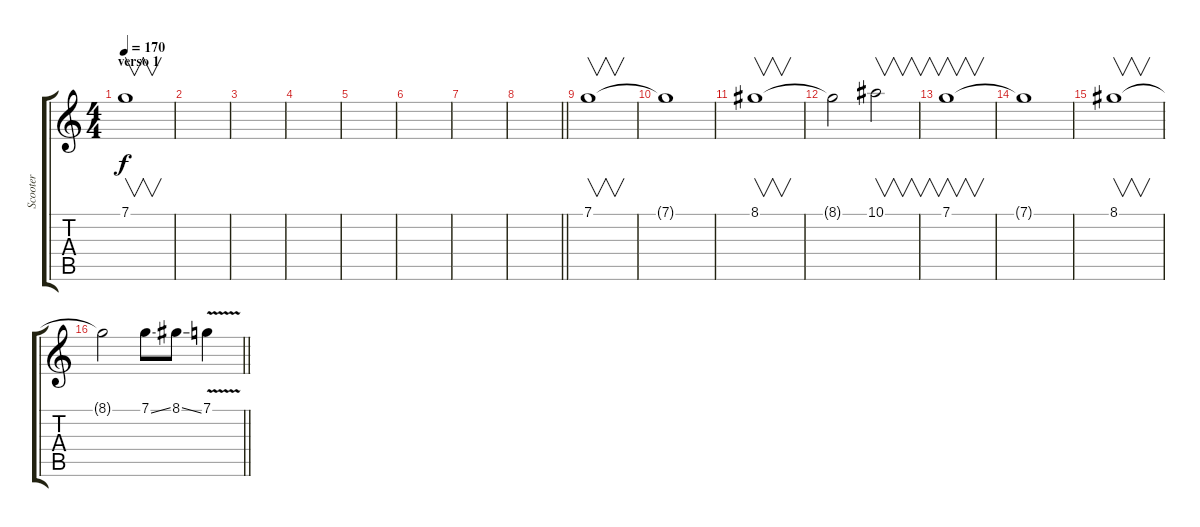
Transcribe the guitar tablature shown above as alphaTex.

\track ("Scooter" "Scooter") {instrument distortionguitar}
\staff {score tabs}
\tuning (C4 G3 Eb3 Bb2 F2 C2) {hide}
\ts (4 4)
\section ("" "verso 1")
\tempo 170
\clef g2
\ks c
7.1.1{v dy f} |
|
|
|
|
|
|
\barLineRight lightlight
|
7.1.1{v} |
7.1{t}.1 |
8.1.1{v} |
8.1{t}.2 10.1.2{v} |
7.1.1{v} |
7.1{t}.1 |
8.1.1{v} |
\barLineRight lightlight
8.1{t}.2 7.1{ss}.8 8.1{ss}.8 7.1{v}.4
